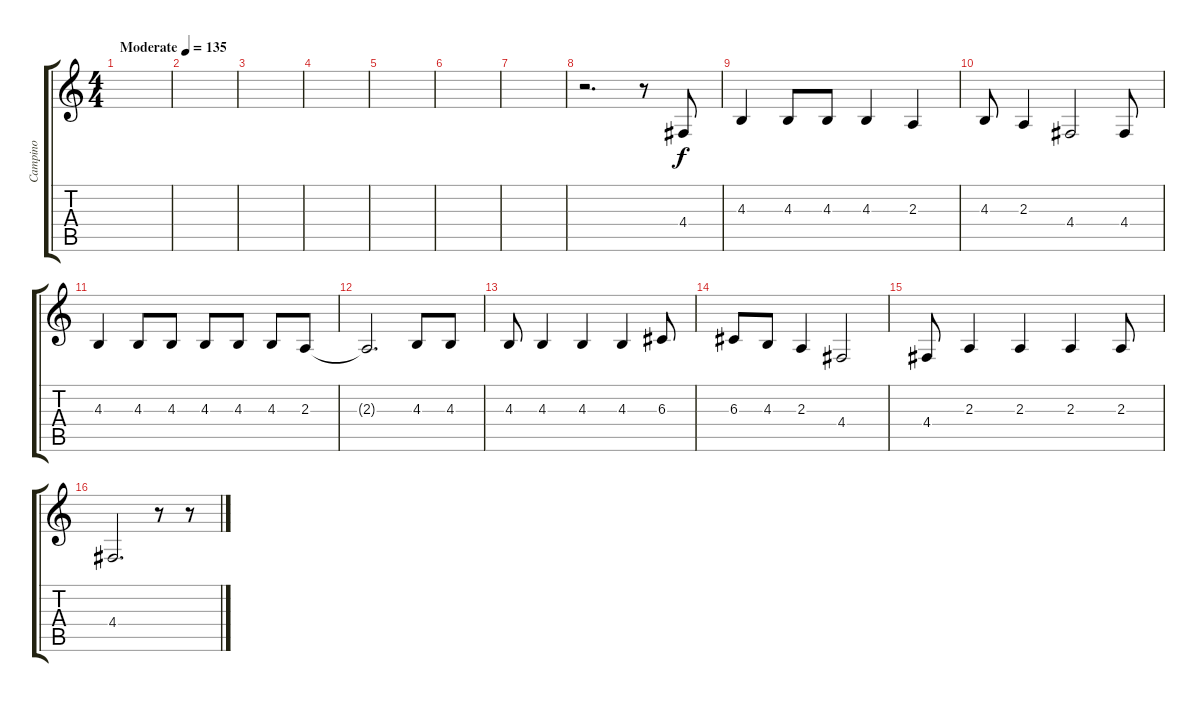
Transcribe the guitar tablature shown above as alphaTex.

\track ("Campino" "Campino") {instrument lead1square}
\staff {score tabs}
\tuning (E4 B3 G3 D3 A2 E2) {hide}
\ts (4 4)
\tempo (135 "Moderate")
\clef g2
\ks c
|
|
|
|
|
|
|
r.2{d} r.8 4.4.8 |
4.3.4 4.3.8 4.3.8 4.3.4 2.3.4 |
4.3.8 2.3.4 4.4.2 4.4.8 |
4.3.4 4.3.8 4.3.8 4.3.8 4.3.8 4.3.8 2.3.8 |
2.3{t}.2{d} 4.3.8 4.3.8 |
4.3.8 4.3.4 4.3.4 4.3.4 6.3.8 |
6.3.8 4.3.8 2.3.4 4.4.2 |
4.4.8 2.3.4 2.3.4 2.3.4 2.3.8 |
4.4.2{d} r.8 r.8
